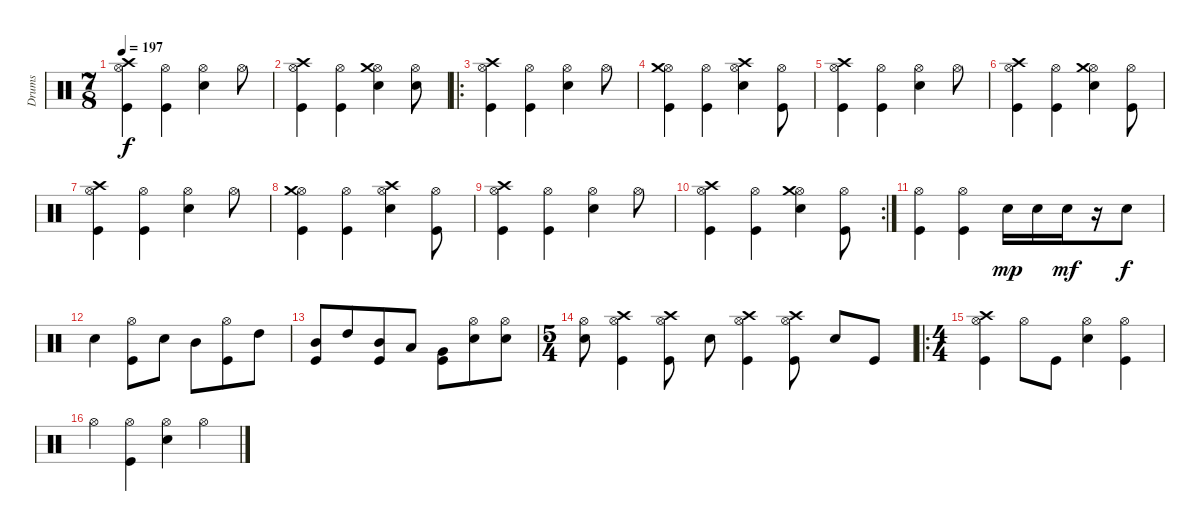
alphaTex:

\track ("Drums" "Drums") {instrument percussion}
\staff {score}
\articulation defaults
\ts (7 8)
\tempo 197
\clef neutral
\ks c
("Hi-Hat (open)" "Crash high (hit)" "Kick (hit)").4{dy f} ("Hi-Hat (open)" "Kick (hit)").4 ("Hi-Hat (open)" "Electric Snare (hit)").4 "Hi-Hat (open)".8 |
("Hi-Hat (open)" "Crash high (hit)" "Kick (hit)").4 ("Hi-Hat (open)" "Kick (hit)").4 ("Hi-Hat (open)" "Crash medium (hit)" "Electric Snare (hit)").4 ("Hi-Hat (open)" "Electric Snare (hit)").8 |
\ro
("Hi-Hat (open)" "Crash high (hit)" "Kick (hit)").4 ("Hi-Hat (open)" "Kick (hit)").4 ("Hi-Hat (open)" "Electric Snare (hit)").4 "Hi-Hat (open)".8 |
("Hi-Hat (open)" "Crash medium (hit)" "Kick (hit)").4 ("Hi-Hat (open)" "Kick (hit)").4 ("Hi-Hat (open)" "Crash high (hit)" "Electric Snare (hit)").4 ("Hi-Hat (open)" "Kick (hit)").8 |
("Hi-Hat (open)" "Crash high (hit)" "Kick (hit)").4 ("Hi-Hat (open)" "Kick (hit)").4 ("Hi-Hat (open)" "Electric Snare (hit)").4 "Hi-Hat (open)".8 |
("Hi-Hat (open)" "Crash high (hit)" "Kick (hit)").4 ("Hi-Hat (open)" "Kick (hit)").4 ("Hi-Hat (open)" "Crash medium (hit)" "Electric Snare (hit)").4 ("Hi-Hat (open)" "Kick (hit)").8 |
("Hi-Hat (open)" "Crash high (hit)" "Kick (hit)").4 ("Hi-Hat (open)" "Kick (hit)").4 ("Hi-Hat (open)" "Electric Snare (hit)").4 "Hi-Hat (open)".8 |
("Hi-Hat (open)" "Crash medium (hit)" "Kick (hit)").4 ("Hi-Hat (open)" "Kick (hit)").4 ("Hi-Hat (open)" "Crash high (hit)" "Electric Snare (hit)").4 ("Hi-Hat (open)" "Kick (hit)").8 |
("Hi-Hat (open)" "Crash high (hit)" "Kick (hit)").4 ("Hi-Hat (open)" "Kick (hit)").4 ("Hi-Hat (open)" "Electric Snare (hit)").4 "Hi-Hat (open)".8 |
\rc 2
("Hi-Hat (open)" "Crash high (hit)" "Kick (hit)").4 ("Hi-Hat (open)" "Kick (hit)").4 ("Hi-Hat (open)" "Crash medium (hit)" "Electric Snare (hit)").4 ("Hi-Hat (open)" "Kick (hit)").8 |
("Hi-Hat (open)" "Kick (hit)").4 ("Hi-Hat (open)" "Kick (hit)").4 "Electric Snare (hit)".16{dy mp} "Electric Snare (hit)".16 "Electric Snare (hit)".16{dy mf} r.16 "Electric Snare (hit)".8{dy f} |
"Electric Snare (hit)".4 ("Hi-Hat (open)" "Kick (hit)").8 "Electric Snare (hit)".8 "Mid Tom (hit)".8 ("Hi-Hat (open)" "Kick (hit)").8 "High Tom (hit)".8 |
("Mid Tom (hit)" "Kick (hit)").8 "High Tom (hit)".8 ("Mid Tom (hit)" "Kick (hit)").8 "Low Tom (hit)".8 ("Very Low Tom (hit)" "Kick (hit)").8 ("Hi-Hat (open)" "Electric Snare (hit)").8 ("Hi-Hat (open)" "Electric Snare (hit)").8 |
\ts (5 4)
("Hi-Hat (open)" "Electric Snare (hit)").8 ("Crash high (hit)" "Hi-Hat (open)" "Kick (hit)").4 ("Crash high (hit)" "Hi-Hat (open)" "Kick (hit)").8 "Electric Snare (hit)".8 ("Crash high (hit)" "Hi-Hat (open)" "Kick (hit)").4 ("Crash high (hit)" "Hi-Hat (open)" "Kick (hit)").8 "Electric Snare (hit)".8 "Kick (hit)".8 |
\ro
\ts (4 4)
("Crash high (hit)" "Hi-Hat (open)" "Kick (hit)").4 "Hi-Hat (open)".8 "Kick (hit)".8 ("Hi-Hat (open)" "Electric Snare (hit)").4 ("Hi-Hat (open)" "Kick (hit)").4 |
"Hi-Hat (open)".4 ("Hi-Hat (open)" "Kick (hit)").4 ("Hi-Hat (open)" "Electric Snare (hit)").4 "Hi-Hat (open)".4
